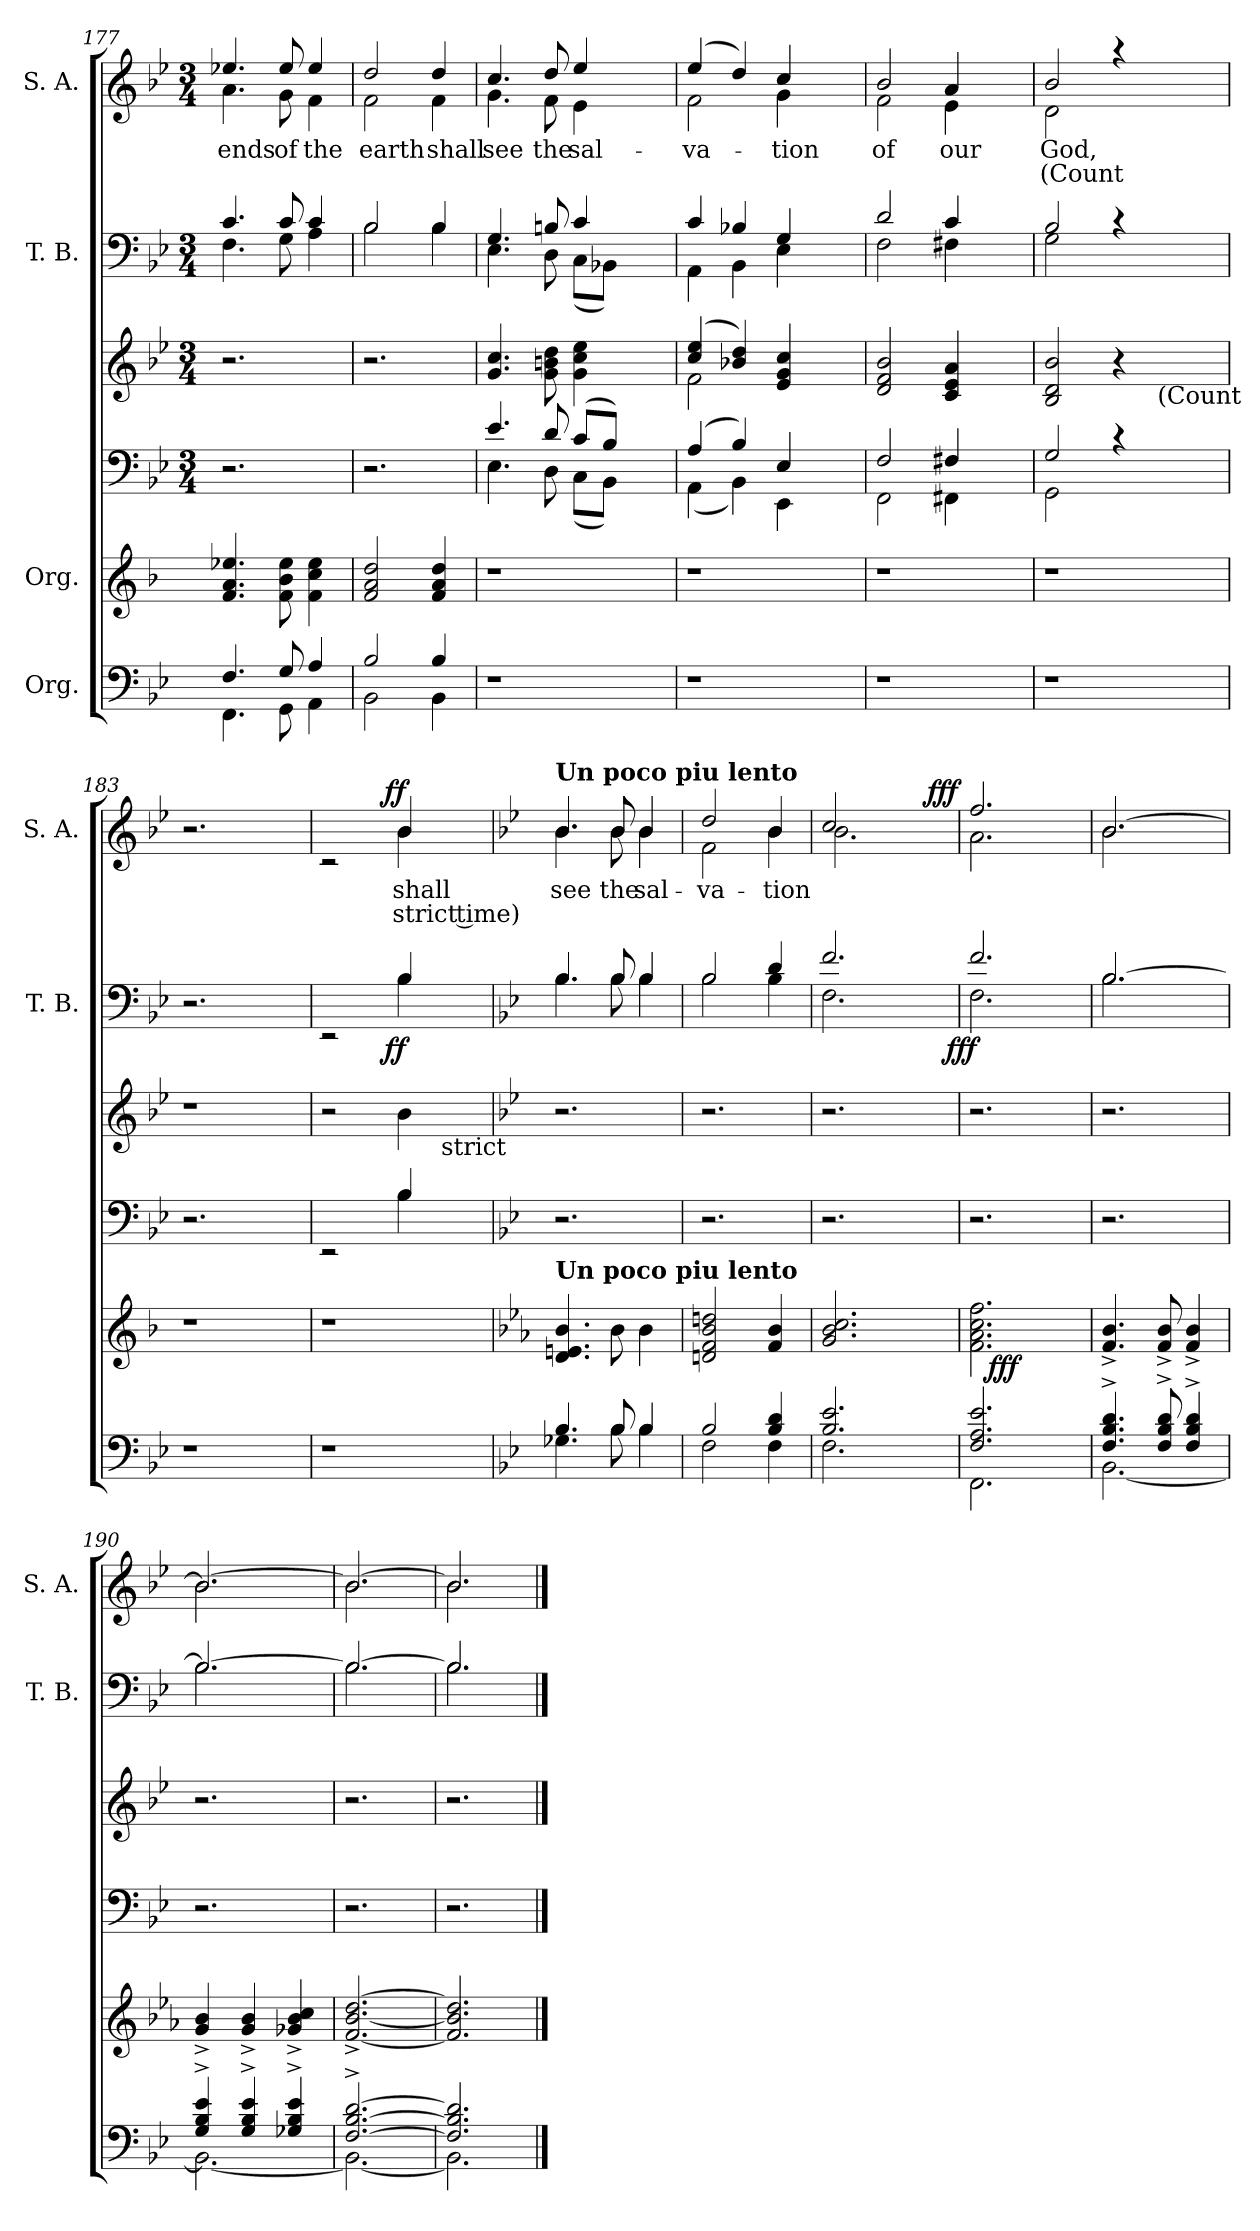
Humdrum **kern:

**kern	**kern	**dynam	**kern	**kern	**kern	**dynam	**kern	**text	**text	**dynam
*part6	*part5	*part5	*part4	*part3	*part2	*part2	*part1	*part1	*part1	*part1
*staff6	*staff5	*staff5	*staff4	*staff3	*staff2	*staff2	*staff1	*staff1	*staff1	*staff1
*I"Org.	*I"Org.	*	*	*	*I"T. B.	*	*I"S. A.	*	*	*
*	*	*	*	*	*I'T. B.	*	*I'S. A.	*	*	*
*clefF4	*clefG2	*	*clefF4	*clefG2	*clefF4	*	*clefG2	*	*	*
*k[b-e-]	*k[b-]	*	*k[b-e-]	*k[b-e-]	*k[b-e-]	*	*k[b-e-]	*	*	*
*B-:	*F:	*	*B-:	*B-:	*B-:	*	*B-:	*	*	*
*	*	*	*M3/4	*M3/4	*M3/4	*	*M3/4	*	*	*
=177	=177	=177	=177	=177	=177	=177	=177	=177	=177	=177
*^	*	*	*	*	*^	*	*	*	*	*
!	!	!	!	!	!	!	!	!	!	!LO:LY:b	!	!
*	*	*	*	*	*	*	*	*	*^	*	*	*
4.F/	4.FF\	4.f/ 4.a/ 4.ee-X/	.	2.r	2.r	4.c/	4.F\	.	4.ee-X/	4.a\	ends	.	.
!	!	!	!	!	!	!	!	!	!	!	!LO:LY:b	!	!
8G/	8GG\	8f\ 8b-\ 8ee-\	.	.	.	8c/	8G\	.	8ee-/	8g\	of	.	.
!	!	!	!	!	!	!	!	!	!	!	!LO:LY:b	!	!
4A/	4AA\	4f\ 4cc\ 4ee-\	.	.	.	4c/	4A\	.	4ee-/	4f\	the	.	.
=178	=178	=178	=178	=178	=178	=178	=178	=178	=178	=178	=178	=178	=178
!	!	!	!	!	!	!	!	!	!	!	!LO:LY:b	!	!
2B-/	2BB-\	2f/ 2a/ 2dd/	.	2.r	2.r	2B-/	2B-\	.	2dd/	2f\	earth	.	.
!	!	!	!	!	!	!	!	!	!	!	!LO:LY:b	!	!
4B-/	4BB-\	4f/ 4a/ 4dd/	.	.	.	4B-/	4B-\	.	4dd/	4f\	shall	.	.
!!LO:PB:g=z	!!
=179	=179	=179	=179	=179	=179	=179	=179	=179	=179	=179	=179	=179	=179
*	*	*	*	*^	*	*	*	*	*	*	*	*	*
!	!	!	!	!	!	!	!	!	!	!	!	!LO:LY:b	!	!
*v	*v	*	*	*	*	*	*	*	*	*	*	*	*	*
1r	1r	.	4.e-/	4.E-\	4.g/ 4.cc/	4.G/	4.E-\	.	4.cc/	4.g\	see	.	.
!	!	!	!	!	!	!	!	!	!	!	!LO:LY:b	!	!
.	.	.	8d/	8D\	8g\ 8bn\ 8dd\	8Bn/	8D\	.	8dd/	8f\	the	.	.
!	!	!	!	!	!	!	!	!	!	!	!LO:LY:b	!	!
.	.	.	(>8c/L	(<8C\L	4g\ 4cc\ 4ee-\	4c/	(<8C\L	.	4ee-/	4e-\	sal-	.	.
.	.	.	8B-/J)	8BB-\J)	.	.	8BB-X\J)	.	.	.	.	.	.
.	.	.	4ryy	4ryy	4ryy	4ryy	4ryy	.	4ryy	4ryy	.	.	.
=180	=180	=180	=180	=180	=180	=180	=180	=180	=180	=180	=180	=180	=180
*	*	*	*	*	*^	*	*	*	*	*	*	*	*
!	!	!	!	!	!	!	!	!	!	!	!	!LO:LY:b	!	!
1r	1r	.	(4A/	(<4AA\	(4cc/ 4ee-/	2f\	4c/	4AA\	.	(4ee-/	2f\	-va-	.	.
.	.	.	4B-/)	4BB-\)	4b-X/ 4dd/)	.	4B-X/	4BB-\	.	4dd/)	.	.	.	.
!	!	!	!	!	!	!	!	!	!	!	!	!LO:LY:b	!	!
.	.	.	4E-/	4EE-\	4e-/ 4g/ 4cc/	4ryy	4G/	4E-\	.	4cc/	4g\	-tion	.	.
.	.	.	4ryy	4ryy	4ryy	4ryy	4ryy	4ryy	.	4ryy	4ryy	.	.	.
=181	=181	=181	=181	=181	=181	=181	=181	=181	=181	=181	=181	=181	=181	=181
!	!	!	!	!	!	!	!	!	!	!	!	!LO:LY:b	!	!
*	*	*	*	*	*v	*v	*	*	*	*	*	*	*	*
1r	1r	.	2F/	2FF\	2d/ 2f/ 2b-/	2d/	2F\	.	2b-/	2f\	of	.	.
!	!	!	!	!	!	!	!	!	!	!	!LO:LY:b	!	!
.	.	.	4F#X/	4FF#X\	4c/ 4e-/ 4a/	4c/	4F#X\	.	4a/	4e-\	our	.	.
.	.	.	4ryy	4ryy	4ryy	4ryy	4ryy	.	4ryy	4ryy	.	.	.
=182	=182	=182	=182	=182	=182	=182	=182	=182	=182	=182	=182	=182	=182
!	!	!	!	!	!	!	!	!	!	!	!LO:LY:b	!LO:LY:b	!
1r	1r	.	2G/	2GG\	2B-/ 2d/ 2b-/	2B-/	2G\	.	2b-/	2d\	God,	(Count	.
.	.	.	4rc	4ryy	4r	4rc	4ryy	.	4raa	4ryy	.	.	.
!	!	!	!	!	!LO:TX:b:t=(Count	!	!	!	!	!	!	!	!
.	.	.	4ryy	4ryy	4ryy	4ryy	4ryy	.	4ryy	4ryy	.	.	.
=183	=183	=183	=183	=183	=183	=183	=183	=183	=183	=183	=183	=183	=183
!	!	!	!LO:N:vis=1	!	!LO:N:vis=1	!LO:N:vis=1	!	!	!LO:N:vis=1	!	!	!	!
*	*	*	*	*	*	*v	*v	*	*	*	*	*	*
*	*	*	*v	*v	*	*	*	*v	*v	*	*	*
1r	1r	.	2.r	2.r	2.r	.	2.r	.	.	.
.	.	.	4ryy	4ryy	4ryy	.	4ryy	.	.	.
=184	=184	=184	=184	=184	=184	=184	=184	=184	=184	=184
*	*	*	*^	*	*^	*	*^	*	*	*
*	*	*	*	*	*	*	*^	*	*	*^	*	*	*
1r	1r	.	2ryy	2rEE	2r	2ryy	2rEE	4...ryy	.	2ryy	2rc	4...ryy	.	.	.
!	!	!	!	!	!	!	!	!	!LO:DY:b	!	!	!	!	!	!LO:DY:a
.	.	.	.	.	.	.	.	2ryy	ff	.	.	2ryy	.	.	ff
!	!	!	!	!	!	!	!	!	!	!	!	!	!LO:LY:b	!LO:LY:b	!
.	.	.	4B-/	4B-\	4b-\	4B-/	4B-\	.	.	4b-/	4b-\	.	shall	strict time)	.
!	!	!	!	!	!LO:TX:b:t=strict	!	!	!	!	!	!	!	!	!	!
.	.	.	4ryy	4ryy	4ryy	4ryy	4ryy	.	.	4ryy	4ryy	.	.	.	.
.	.	.	.	.	.	.	.	32ryy	.	.	.	32ryy	.	.	.
*	*	*	*	*	*	*v	*v	*v	*	*	*	*	*	*	*
*	*	*	*v	*v	*	*	*	*v	*v	*v	*	*	*
!!LO:LB:g=z
=185	=185	=185	=185	=185	=185	=185	=185	=185	=185	=185
*	*k[b-e-a-]	*	*	*	*	*	*	*	*	*
*	*E-:	*	*	*	*	*	*	*	*	*
*^	*	*	*^	*	*^	*	*^	*	*	*
*	*	*	*	*	*	*	*	*^	*	*	*^	*	*	*
!	!	!	!	!	!	!	!	!	!	!	!LO:TX:a:B:t=Un poco piu lento	!	!	!	!	!
!	!	!LO:TX:a:B:t=Un poco piu lento	!	!	!	!	!	!	!	!	!	!	!	!	!	!
!	!	!	!	!	!	!	!	!	!	!	!	!	!	!LO:LY:b	!	!
*	*	*	*	*	*	*	*	*v	*v	*	*	*	*	*	*	*
*	*	*	*	*v	*v	*	*	*	*	*	*v	*v	*	*	*
4.B-/	4.G-X\	4.d/ 4.en/ 4.b-/	.	2.r	2.r	4.B-/	4.B-\	.	4.b-/	4.b-\	see	.	.
!	!	!	!	!	!	!	!	!	!	!	!LO:LY:b	!	!
8B-/	8B-\	8b-\	.	.	.	8B-/	8B-\	.	8b-/	8b-\	the	.	.
!	!	!	!	!	!	!	!	!	!	!	!LO:LY:b	!	!
4B-/	4B-\	4b-\	.	.	.	4B-/	4B-\	.	4b-/	4b-\	sal-	.	.
=186	=186	=186	=186	=186	=186	=186	=186	=186	=186	=186	=186	=186	=186
!	!	!	!	!	!	!	!	!	!	!	!LO:LY:b	!	!
2B-/	2F\	2dn/ 2f/ 2b-/ 2ddn/	.	2.r	2.r	2B-/	2B-\	.	2dd/	2f\	-va-	.	.
!	!	!	!	!	!	!	!	!	!	!	!LO:LY:b	!	!
4B-/ 4d/	4F\	4f/ 4b-/	.	.	.	4d/	4B-\	.	4b-/	4b-\	-tion	.	.
=187	=187	=187	=187	=187	=187	=187	=187	=187	=187	=187	=187	=187	=187
*	*	*	*	*	*	*	*^	*	*	*^	*	*	*
2.B-/ 2.e-/	2.F\	2.g/ 2.b-/ 2.cc/	.	2.r	2.r	2.f/	2.F\	2ryy	.	2cc/	2.b-\	2ryy	.	.	.
.	.	.	.	.	.	.	.	8..ryy	.	4ryy	.	8ryy	.	.	.
.	.	.	.	.	.	.	.	.	.	.	.	32ryy	.	.	.
!	!	!	!	!	!	!	!	!	!	!	!	!	!	!	!LO:DY:a
.	.	.	.	.	.	.	.	.	.	.	.	16.ryy	.	.	fff
!	!	!	!	!	!	!	!	!	!LO:DY:b	!	!	!	!	!	!
.	.	.	.	.	.	.	.	32ryy	fff	.	.	.	.	.	.
*	*	*	*	*	*	*	*v	*v	*	*	*	*	*	*	*
*	*	*	*	*	*	*	*	*	*	*v	*v	*	*	*
=188	=188	=188	=188	=188	=188	=188	=188	=188	=188	=188	=188	=188	=188
*	*	*^	*	*	*	*	*	*	*	*	*	*	*
2.F/ 2.A/ 2.e-/	2.FF\	2.f\ 2.a-\ 2.cc\ 2.ff\	16ryy	.	2.r	2.r	2.f/	2.F\	.	2.ff/	2.a\	.	.	.
!	!	!	!	!LO:DY:b	!	!	!	!	!	!	!	!	!	!
.	.	.	2ryy	fff	.	.	.	.	.	.	.	.	.	.
.	.	.	8.ryy	.	.	.	.	.	.	.	.	.	.	.
*	*	*v	*v	*	*	*	*	*	*	*	*	*	*	*
=189	=189	=189	=189	=189	=189	=189	=189	=189	=189	=189	=189	=189	=189
4.F/^> 4.B-/^> 4.d/^>	[<2.BB-\	4.f/^< 4.b-/^<	.	2.r	2.r	[>2.B-/	2.B-\	.	[>2.b-/	2.b-\	.	.	.
8F/^> 8B-/^> 8d/^>	.	8f/^< 8b-/^<	.	.	.	.	.	.	.	.	.	.	.
4F/^> 4B-/^> 4d/^>	.	4f/^< 4b-/^<	.	.	.	.	.	.	.	.	.	.	.
=190	=190	=190	=190	=190	=190	=190	=190	=190	=190	=190	=190	=190	=190
4G/^> 4B-/^> 4e-/^>	2.BB-\_	4g/^< 4b-/^<	.	2.r	2.r	2.B-/_	2.B-\	.	2.b-/_	2.b-\	.	.	.
4G/^> 4B-/^> 4e-/^>	.	4g/^< 4b-/^<	.	.	.	.	.	.	.	.	.	.	.
4G-X/^> 4B-/^> 4e-/^>	.	4g-X/^< 4b-/^< 4cc/^<	.	.	.	.	.	.	.	.	.	.	.
=191	=191	=191	=191	=191	=191	=191	=191	=191	=191	=191	=191	=191	=191
[>2.F/^> [>2.B-/^> [>2.d/^>	2.BB-\_	[<2.f/^< [<2.b-/^< [>2.dd/^<	.	2.r	2.r	2.B-/_	2.B-\	.	2.b-/_	2.b-\	.	.	.
=192	=192	=192	=192	=192	=192	=192	=192	=192	=192	=192	=192	=192	=192
2.F/] 2.B-/] 2.d/]	2.BB-\]	2.f/] 2.b-/] 2.dd/]	.	2.r	2.r	2.B-/]	2.B-\	.	2.b-/]	2.b-\	.	.	.
*	*	*	*	*	*	*v	*v	*	*	*	*	*	*
*v	*v	*	*	*	*	*	*	*v	*v	*	*	*
==	==	==	==	==	==	==	==	==	==	==
*-	*-	*-	*-	*-	*-	*-	*-	*-	*-	*-
